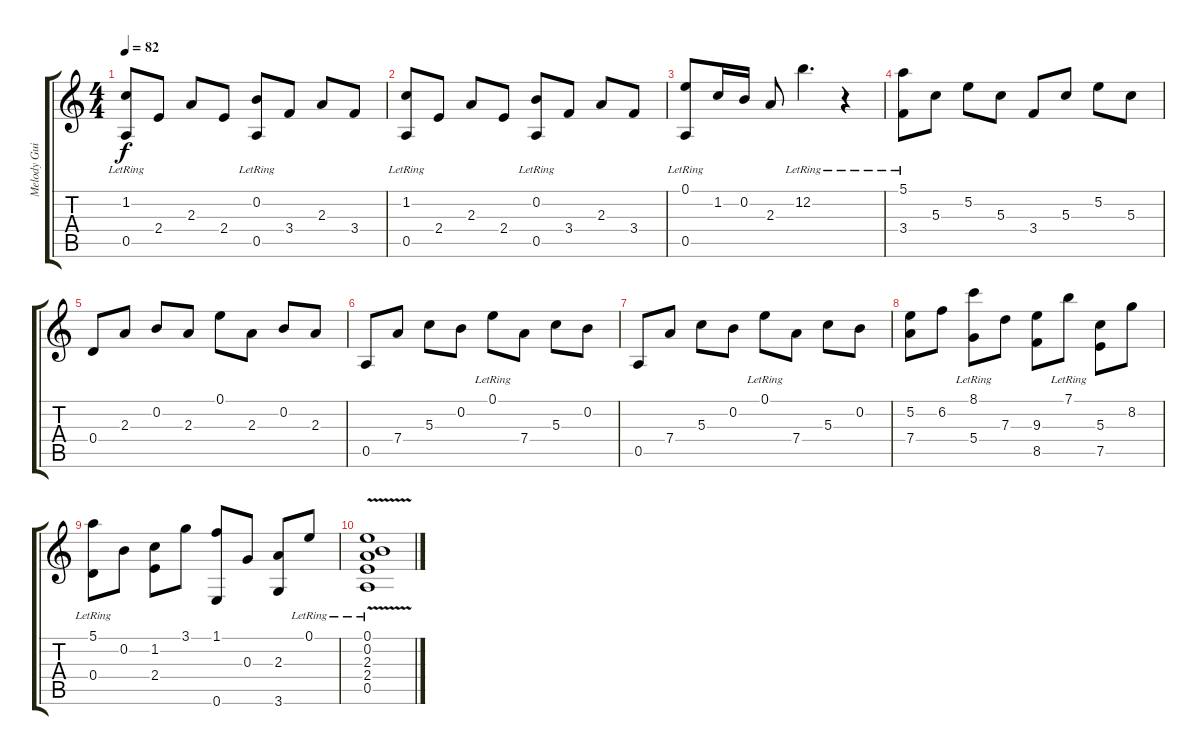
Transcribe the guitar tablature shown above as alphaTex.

\track ("Melody Guitar" "Melody Gui") {instrument acousticguitarnylon}
\staff {score tabs}
\tuning (E4 B3 G3 D3 A2 E2) {hide}
\ts (4 4)
\tempo 82
\clef g2
\ks c
(1.2{lr} 0.5).8{dy f} 2.4.8 2.3.8 2.4.8 (0.2{lr} 0.5).8 3.4.8 2.3.8 3.4.8 |
(1.2{lr} 0.5).8 2.4.8 2.3.8 2.4.8 (0.2{lr} 0.5).8 3.4.8 2.3.8 3.4.8 |
(0.1{lr} 0.5).8 1.2.16 0.2.16 2.3.8 12.2{lr}.4{d} r.4 |
(5.1{lr} 3.4).8 5.3.8 5.2.8 5.3.8 3.4.8 5.3.8 5.2.8 5.3.8 |
0.4.8 2.3.8 0.2.8 2.3.8 0.1.8 2.3.8 0.2.8 2.3.8 |
0.5.8 7.4.8 5.3.8 0.2.8 0.1{lr}.8 7.4.8 5.3.8 0.2.8 |
0.5.8 7.4.8 5.3.8 0.2.8 0.1{lr}.8 7.4.8 5.3.8 0.2.8 |
(5.2 7.4).8 6.2.8 (8.1{lr} 5.4).8 7.3.8 (9.3 8.5).8 7.1{lr}.8 (5.3 7.5).8 8.2.8 |
(5.1{lr} 0.4).8 0.2.8 (1.2 2.4).8 3.1.8 (1.1 0.6).8 0.3.8 (2.3 3.6).8 0.1{lr}.8 |
(0.1 0.2 2.3 2.4 0.5{v lr}).1
